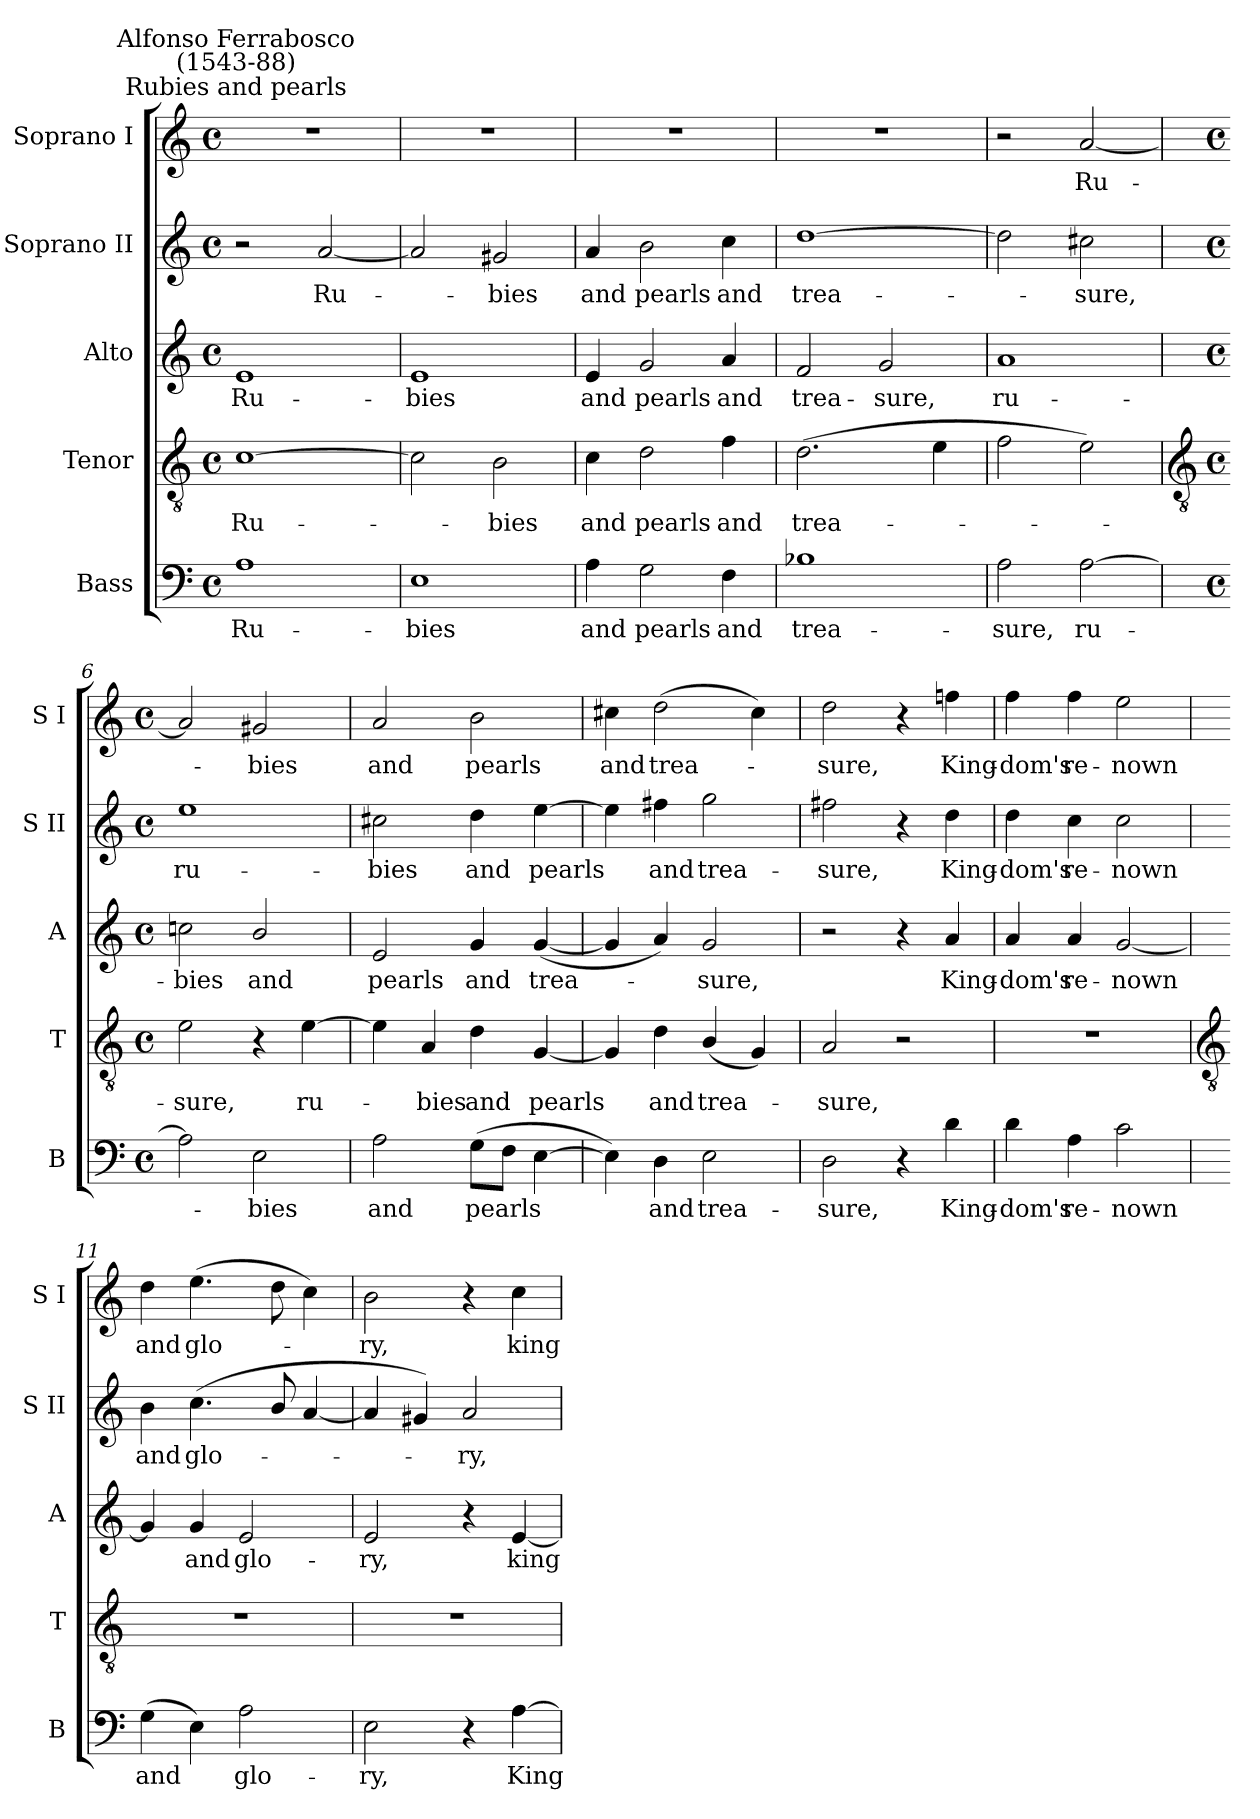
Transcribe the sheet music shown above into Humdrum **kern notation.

**kern	**text	**kern	**text	**kern	**text	**kern	**text	**kern	**text
*part5	*part5	*part4	*part4	*part3	*part3	*part2	*part2	*part1	*part1
*staff5	*staff5	*staff4	*staff4	*staff3	*staff3	*staff2	*staff2	*staff1	*staff1
*I"Bass	*	*I"Tenor	*	*I"Alto	*	*I"Soprano II	*	*I"Soprano I	*
*I'B	*	*I'T	*	*I'A	*	*I'S II	*	*I'S I	*
*clefF4	*	*clefGv2	*	*clefG2	*	*clefG2	*	*clefG2	*
*k[]	*	*k[]	*	*k[]	*	*k[]	*	*k[]	*
*C:	*	*C:	*	*C:	*	*C:	*	*C:	*
*M4/4	*	*M4/4	*	*M4/4	*	*M4/4	*	*M4/4	*
*met(c)	*	*met(c)	*	*met(c)	*	*met(c)	*	*met(c)	*
=1	=1	=1	=1	=1	=1	=1	=1	=1	=1
!	!	!	!	!	!	!	!	!LO:TX:a:cj:t=Rubies and pearls	!
!	!	!	!	!	!	!	!	!LO:TX:a:cj:t=Alfonso Ferrabosco\n(1543-88)	!
!	!LO:LY:b	!	!LO:LY:b	!	!LO:LY:b	!	!	!	!
1A	Ru-	[1c	Ru-	1e	Ru-	2r	.	1r	.
!	!	!	!	!	!	!	!LO:LY:b	!	!
.	.	.	.	.	.	[2a	Ru-	.	.
=2	=2	=2	=2	=2	=2	=2	=2	=2	=2
!	!LO:LY:b	!	!	!	!LO:LY:b	!	!	!	!
1E	-bies	2c]	.	1e	-bies	2a]	.	1r	.
!	!	!	!LO:LY:b	!	!	!	!LO:LY:b	!	!
.	.	2B	bies	.	.	2g#X	bies	.	.
=3	=3	=3	=3	=3	=3	=3	=3	=3	=3
!	!LO:LY:b	!	!LO:LY:b	!	!LO:LY:b	!	!LO:LY:b	!	!
4A	and	4c	and	4e	and	4a	and	1r	.
!	!LO:LY:b	!	!LO:LY:b	!	!LO:LY:b	!	!LO:LY:b	!	!
2G	pearls	2d	pearls	2g	pearls	2b	pearls	.	.
!	!LO:LY:b	!	!LO:LY:b	!	!LO:LY:b	!	!LO:LY:b	!	!
4F	and	4f	and	4a	and	4cc	and	.	.
=4	=4	=4	=4	=4	=4	=4	=4	=4	=4
!	!LO:LY:b	!	!LO:LY:b	!	!LO:LY:b	!	!LO:LY:b	!	!
1B-X	trea-	(>2.d	trea-	2f	trea-	[1dd	trea-	1r	.
!	!	!	!	!	!LO:LY:b	!	!	!	!
.	.	.	.	2g	-sure,	.	.	.	.
.	.	4e	.	.	.	.	.	.	.
=5	=5	=5	=5	=5	=5	=5	=5	=5	=5
!	!LO:LY:b	!	!	!	!LO:LY:b	!	!	!	!
2A	-sure,	2f	.	1a	ru-	2dd]	.	2r	.
!	!LO:LY:b	!	!	!	!	!	!LO:LY:b	!	!LO:LY:b
[2A	ru-	2e)	.	.	.	2cc#X	sure,	[2a	Ru-
!!LO:LB:g=z
=6	=6	=6	=6	=6	=6	=6	=6	=6	=6
*	*	*clefGv2	*	*	*	*	*	*	*
*M4/4	*	*M4/4	*	*M4/4	*	*M4/4	*	*M4/4	*
*met(c)	*	*met(c)	*	*met(c)	*	*met(c)	*	*met(c)	*
!	!	!	!LO:LY:b	!	!LO:LY:b	!	!LO:LY:b	!	!
2A]	.	2e	sure,	2ccn	-bies	1ee	ru-	2a]	.
!	!LO:LY:b	!	!	!	!LO:LY:b	!	!	!	!LO:LY:b
2E	bies	4r	.	2b/	and	.	.	2g#X	bies
!	!	!	!LO:LY:b	!	!	!	!	!	!
.	.	[4e	ru-	.	.	.	.	.	.
=7	=7	=7	=7	=7	=7	=7	=7	=7	=7
!	!LO:LY:b	!	!	!	!LO:LY:b	!	!LO:LY:b	!	!LO:LY:b
2A	and	4e]	.	2e	pearls	2cc#X	-bies	2a	and
!	!	!	!LO:LY:b	!	!	!	!	!	!
.	.	4A	bies	.	.	.	.	.	.
!	!LO:LY:b	!	!LO:LY:b	!	!LO:LY:b	!	!LO:LY:b	!	!LO:LY:b
(>8GL	pearls	4d	and	4g	and	4dd	and	2b	pearls
8FJ	.	.	.	.	.	.	.	.	.
!	!	!	!LO:LY:b	!	!LO:LY:b	!	!LO:LY:b	!	!
[4E	.	[4G	pearls	(<[4g	trea-	[4ee	pearls	.	.
=8	=8	=8	=8	=8	=8	=8	=8	=8	=8
!	!	!	!	!	!	!	!	!	!LO:LY:b
4E])	.	4G]	.	4g]	.	4ee]	.	4cc#X	and
!	!LO:LY:b	!	!LO:LY:b	!	!	!	!LO:LY:b	!	!LO:LY:b
4D	and	4d	and	4a)	.	4ff#X	and	(>2dd	trea-
!	!LO:LY:b	!	!LO:LY:b	!	!LO:LY:b	!	!LO:LY:b	!	!
2E	trea-	(<4B/	trea-	2g	sure,	2gg	trea-	.	.
.	.	4G)	.	.	.	.	.	4cc#)	.
=9	=9	=9	=9	=9	=9	=9	=9	=9	=9
!	!LO:LY:b	!	!LO:LY:b	!	!	!	!LO:LY:b	!	!LO:LY:b
2D	-sure,	2A	sure,	2r	.	2ff#X	-sure,	2dd	sure,
4r	.	2r	.	4r	.	4r	.	4r	.
!	!LO:LY:b	!	!	!	!LO:LY:b	!	!LO:LY:b	!	!LO:LY:b
4d	King-	.	.	4a	King-	4dd	King-	4ffn	King-
=10	=10	=10	=10	=10	=10	=10	=10	=10	=10
!	!LO:LY:b	!	!	!	!LO:LY:b	!	!LO:LY:b	!	!LO:LY:b
4d	-dom's	1r	.	4a	-dom's	4dd	-dom's	4ff	-dom's
!	!LO:LY:b	!	!	!	!LO:LY:b	!	!LO:LY:b	!	!LO:LY:b
4A	re-	.	.	4a	re-	4cc	re-	4ff	re-
!	!LO:LY:b	!	!	!	!LO:LY:b	!	!LO:LY:b	!	!LO:LY:b
2c	-nown	.	.	[2g	-nown	2cc	-nown	2ee	-nown
!!LO:LB:g=z
=11	=11	=11	=11	=11	=11	=11	=11	=11	=11
*	*	*clefGv2	*	*	*	*	*	*	*
!	!LO:LY:b	!	!	!	!	!	!LO:LY:b	!	!LO:LY:b
(>4G	and	1r	.	4g]	.	4b	and	4dd	and
!	!	!	!	!	!LO:LY:b	!	!LO:LY:b	!	!LO:LY:b
4E)	.	.	.	4g	and	(<4.cc	glo-	(>4.ee	glo-
!	!LO:LY:b	!	!	!	!LO:LY:b	!	!	!	!
2A	glo-	.	.	2e	glo-	.	.	.	.
.	.	.	.	.	.	8b/	.	8dd	.
.	.	.	.	.	.	[4a	.	4cc)	.
=12	=12	=12	=12	=12	=12	=12	=12	=12	=12
!	!LO:LY:b	!	!	!	!LO:LY:b	!	!	!	!LO:LY:b
2E	-ry,	1r	.	2e	-ry,	4a]	.	2b	ry,
.	.	.	.	.	.	4g#X)	.	.	.
!	!	!	!	!	!	!	!LO:LY:b	!	!
4r	.	.	.	4r	.	2a	ry,	4r	.
!	!LO:LY:b	!	!	!	!LO:LY:b	!	!	!	!LO:LY:b
[4A	King-	.	.	[4e	king-	.	.	4cc	king-
=	=	=	=	=	=	=	=	=	=
*-	*-	*-	*-	*-	*-	*-	*-	*-	*-
